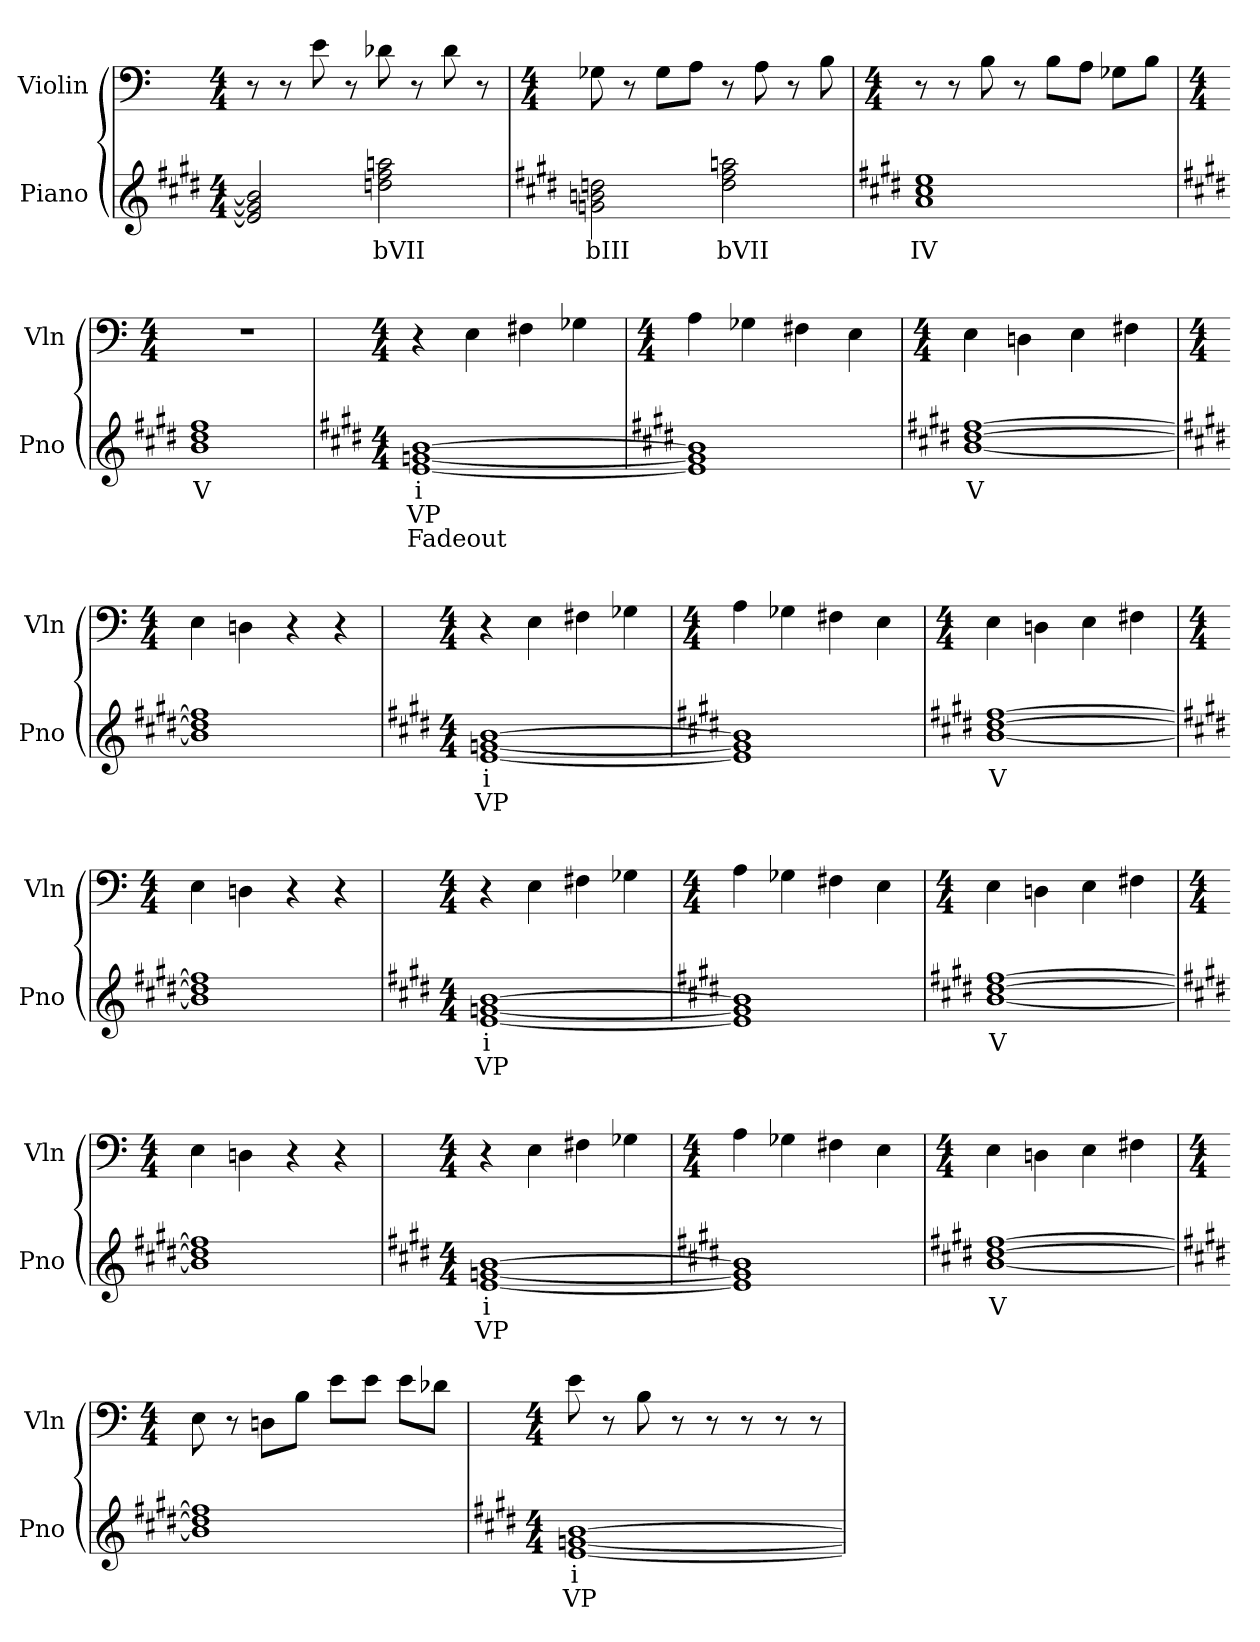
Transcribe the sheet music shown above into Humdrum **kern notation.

**kern	**text	**text	**text	**kern
*part2	*part2	*part2	*part2	*part1
*staff2	*staff2	*staff2	*staff2	*staff1
*I"Piano	*	*	*	*I"Violin
*I'Pno	*	*	*	*I'Vln
*k[f#c#g#d#]	*	*	*	*
*E:	*	*	*	*
*M4/4	*	*	*	*M4/4
=	=	=	=	=
2e] 2gn] 2b]	.	.	.	8r
.	.	.	.	8r
.	.	.	.	8e
.	.	.	.	8r
2ddn 2ff# 2aan	bVII	.	.	8d-X
.	.	.	.	8r
.	.	.	.	8d-
.	.	.	.	8r
=	=	=	=	=
*k[f#c#g#d#]	*	*	*	*
*E:	*	*	*	*
*	*	*	*	*M4/4
2gn 2bn 2ddn	bIII	.	.	8G-X
.	.	.	.	8r
.	.	.	.	8G-L
.	.	.	.	8AJ
2dd 2ff# 2aan	bVII	.	.	8r
.	.	.	.	8A
.	.	.	.	8r
.	.	.	.	8B
=	=	=	=	=
*k[f#c#g#d#]	*	*	*	*
*E:	*	*	*	*
*	*	*	*	*M4/4
1a 1cc# 1ee	IV	.	.	8r
.	.	.	.	8r
.	.	.	.	8B
.	.	.	.	8r
.	.	.	.	8BL
.	.	.	.	8AJ
.	.	.	.	8G-XL
.	.	.	.	8BJ
=	=	=	=	=
*k[f#c#g#d#]	*	*	*	*
*E:	*	*	*	*
*	*	*	*	*M4/4
1b 1dd# 1ff#	V	.	.	1r
=	=	=	=	=
*k[f#c#g#d#]	*	*	*	*
*E:	*	*	*	*
*M4/4	*	*	*	*M4/4
[1e [1gn [1b	i	VP	Fadeout	4r
.	.	.	.	4E
.	.	.	.	4F#X
.	.	.	.	4G-X
=	=	=	=	=
*k[f#c#g#d#]	*	*	*	*
*E:	*	*	*	*
*	*	*	*	*M4/4
1e] 1gn] 1b]	.	.	.	4A
.	.	.	.	4G-X
.	.	.	.	4F#X
.	.	.	.	4E
=	=	=	=	=
*k[f#c#g#d#]	*	*	*	*
*E:	*	*	*	*
*	*	*	*	*M4/4
[1b [1dd# [1ff#	V	.	.	4E
.	.	.	.	4Dn
.	.	.	.	4E
.	.	.	.	4F#X
=	=	=	=	=
*k[f#c#g#d#]	*	*	*	*
*E:	*	*	*	*
*	*	*	*	*M4/4
1b] 1dd#] 1ff#]	.	.	.	4E
.	.	.	.	4Dn
.	.	.	.	4r
.	.	.	.	4r
=	=	=	=	=
*k[f#c#g#d#]	*	*	*	*
*E:	*	*	*	*
*M4/4	*	*	*	*M4/4
[1e [1gn [1b	i	VP	.	4r
.	.	.	.	4E
.	.	.	.	4F#X
.	.	.	.	4G-X
=	=	=	=	=
*k[f#c#g#d#]	*	*	*	*
*E:	*	*	*	*
*	*	*	*	*M4/4
1e] 1gn] 1b]	.	.	.	4A
.	.	.	.	4G-X
.	.	.	.	4F#X
.	.	.	.	4E
=	=	=	=	=
*k[f#c#g#d#]	*	*	*	*
*E:	*	*	*	*
*	*	*	*	*M4/4
[1b [1dd# [1ff#	V	.	.	4E
.	.	.	.	4Dn
.	.	.	.	4E
.	.	.	.	4F#X
=	=	=	=	=
*k[f#c#g#d#]	*	*	*	*
*E:	*	*	*	*
*	*	*	*	*M4/4
1b] 1dd#] 1ff#]	.	.	.	4E
.	.	.	.	4Dn
.	.	.	.	4r
.	.	.	.	4r
=	=	=	=	=
*k[f#c#g#d#]	*	*	*	*
*E:	*	*	*	*
*M4/4	*	*	*	*M4/4
[1e [1gn [1b	i	VP	.	4r
.	.	.	.	4E
.	.	.	.	4F#X
.	.	.	.	4G-X
=	=	=	=	=
*k[f#c#g#d#]	*	*	*	*
*E:	*	*	*	*
*	*	*	*	*M4/4
1e] 1gn] 1b]	.	.	.	4A
.	.	.	.	4G-X
.	.	.	.	4F#X
.	.	.	.	4E
=	=	=	=	=
*k[f#c#g#d#]	*	*	*	*
*E:	*	*	*	*
*	*	*	*	*M4/4
[1b [1dd# [1ff#	V	.	.	4E
.	.	.	.	4Dn
.	.	.	.	4E
.	.	.	.	4F#X
=	=	=	=	=
*k[f#c#g#d#]	*	*	*	*
*E:	*	*	*	*
*	*	*	*	*M4/4
1b] 1dd#] 1ff#]	.	.	.	4E
.	.	.	.	4Dn
.	.	.	.	4r
.	.	.	.	4r
=	=	=	=	=
*k[f#c#g#d#]	*	*	*	*
*E:	*	*	*	*
*M4/4	*	*	*	*M4/4
[1e [1gn [1b	i	VP	.	4r
.	.	.	.	4E
.	.	.	.	4F#X
.	.	.	.	4G-X
=	=	=	=	=
*k[f#c#g#d#]	*	*	*	*
*E:	*	*	*	*
*	*	*	*	*M4/4
1e] 1gn] 1b]	.	.	.	4A
.	.	.	.	4G-X
.	.	.	.	4F#X
.	.	.	.	4E
=	=	=	=	=
*k[f#c#g#d#]	*	*	*	*
*E:	*	*	*	*
*	*	*	*	*M4/4
[1b [1dd# [1ff#	V	.	.	4E
.	.	.	.	4Dn
.	.	.	.	4E
.	.	.	.	4F#X
=	=	=	=	=
*k[f#c#g#d#]	*	*	*	*
*E:	*	*	*	*
*	*	*	*	*M4/4
1b] 1dd#] 1ff#]	.	.	.	8E
.	.	.	.	8r
.	.	.	.	8DnL
.	.	.	.	8BJ
.	.	.	.	8eL
.	.	.	.	8eJ
.	.	.	.	8eL
.	.	.	.	8d-XJ
=	=	=	=	=
*k[f#c#g#d#]	*	*	*	*
*E:	*	*	*	*
*M4/4	*	*	*	*M4/4
[1e [1gn [1b	i	VP	.	8e
.	.	.	.	8r
.	.	.	.	8B
.	.	.	.	8r
.	.	.	.	8r
.	.	.	.	8r
.	.	.	.	8r
.	.	.	.	8r
=	=	=	=	=
*-	*-	*-	*-	*-
